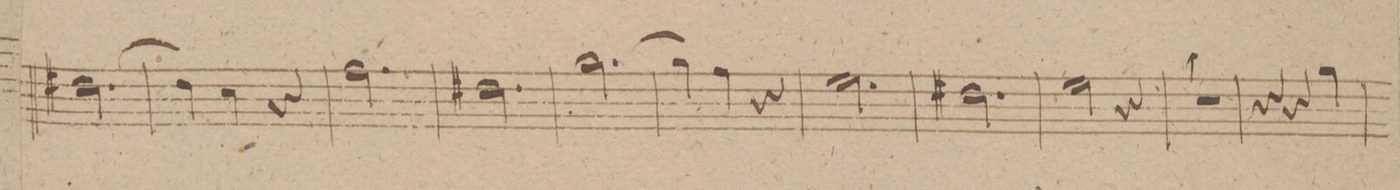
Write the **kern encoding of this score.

**kern	**dynam
*I"Trombone Tenore.	*
*clefC4	*
*k[f#]	*
*M3/4	*
[2.c#X\	.
=41	=41
4c#\]	.
4B\	.
4r	.
=42	=42
2.e\	.
=43	=43
2.c#X\	.
=44	=44
[2.f#\	.
=45	=45
4f#\]	.
4e\	.
4r	.
=46	=46
2.d\	.
=47	=47
2.c#X\	.
=48	=48
2d\	.
4r	.
=49	=49
2.r	.
=50	=50
4r	.
4r	.
4f#\	.
=51	=51
*-	*-
